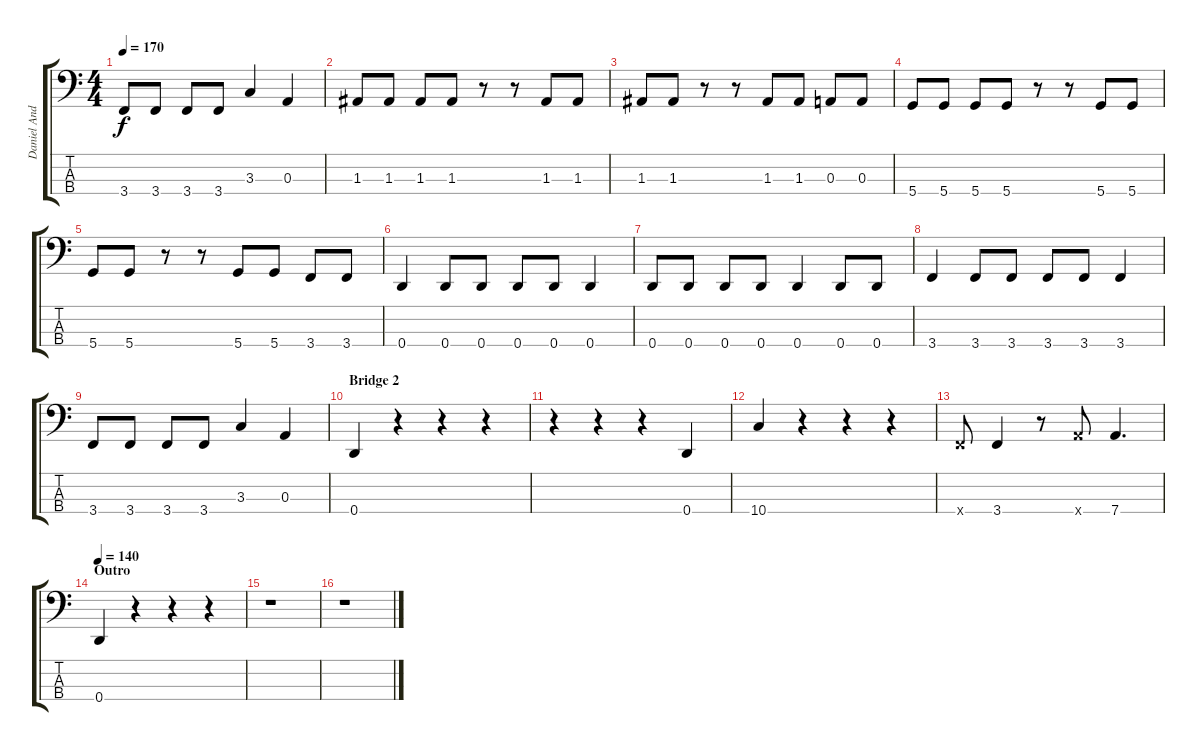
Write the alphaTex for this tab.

\track ("Daniel Anderson" "Daniel And") {instrument electricbassfinger}
\staff {score tabs}
\tuning (G2 D2 A1 D1) {hide}
\ts (4 4)
\tempo 170
\clef f4
\ks c
3.4.8{dy f} 3.4.8 3.4.8 3.4.8 3.3.4 0.3.4 |
1.3.8 1.3.8 1.3.8 1.3.8 r.8 r.8 1.3.8 1.3.8 |
1.3.8 1.3.8 r.8 r.8 1.3.8 1.3.8 0.3.8 0.3.8 |
5.4.8 5.4.8 5.4.8 5.4.8 r.8 r.8 5.4.8 5.4.8 |
5.4.8 5.4.8 r.8 r.8 5.4.8 5.4.8 3.4.8 3.4.8 |
0.4.4 0.4.8 0.4.8 0.4.8 0.4.8 0.4.4 |
0.4.8 0.4.8 0.4.8 0.4.8 0.4.4 0.4.8 0.4.8 |
3.4.4 3.4.8 3.4.8 3.4.8 3.4.8 3.4.4 |
3.4.8 3.4.8 3.4.8 3.4.8 3.3.4 0.3.4 |
\section ("" "Bridge 2")
0.4.4 r.4 r.4 r.4 |
r.4 r.4 r.4 0.4.4 |
10.4.4 r.4 r.4 r.4 |
3.4{x}.8 3.4.4 r.8 7.4{x}.8 7.4.4{d} |
\section ("" "Outro")
\tempo 140
0.4.4 r.4 r.4 r.4 |
r.1 |
r.1
